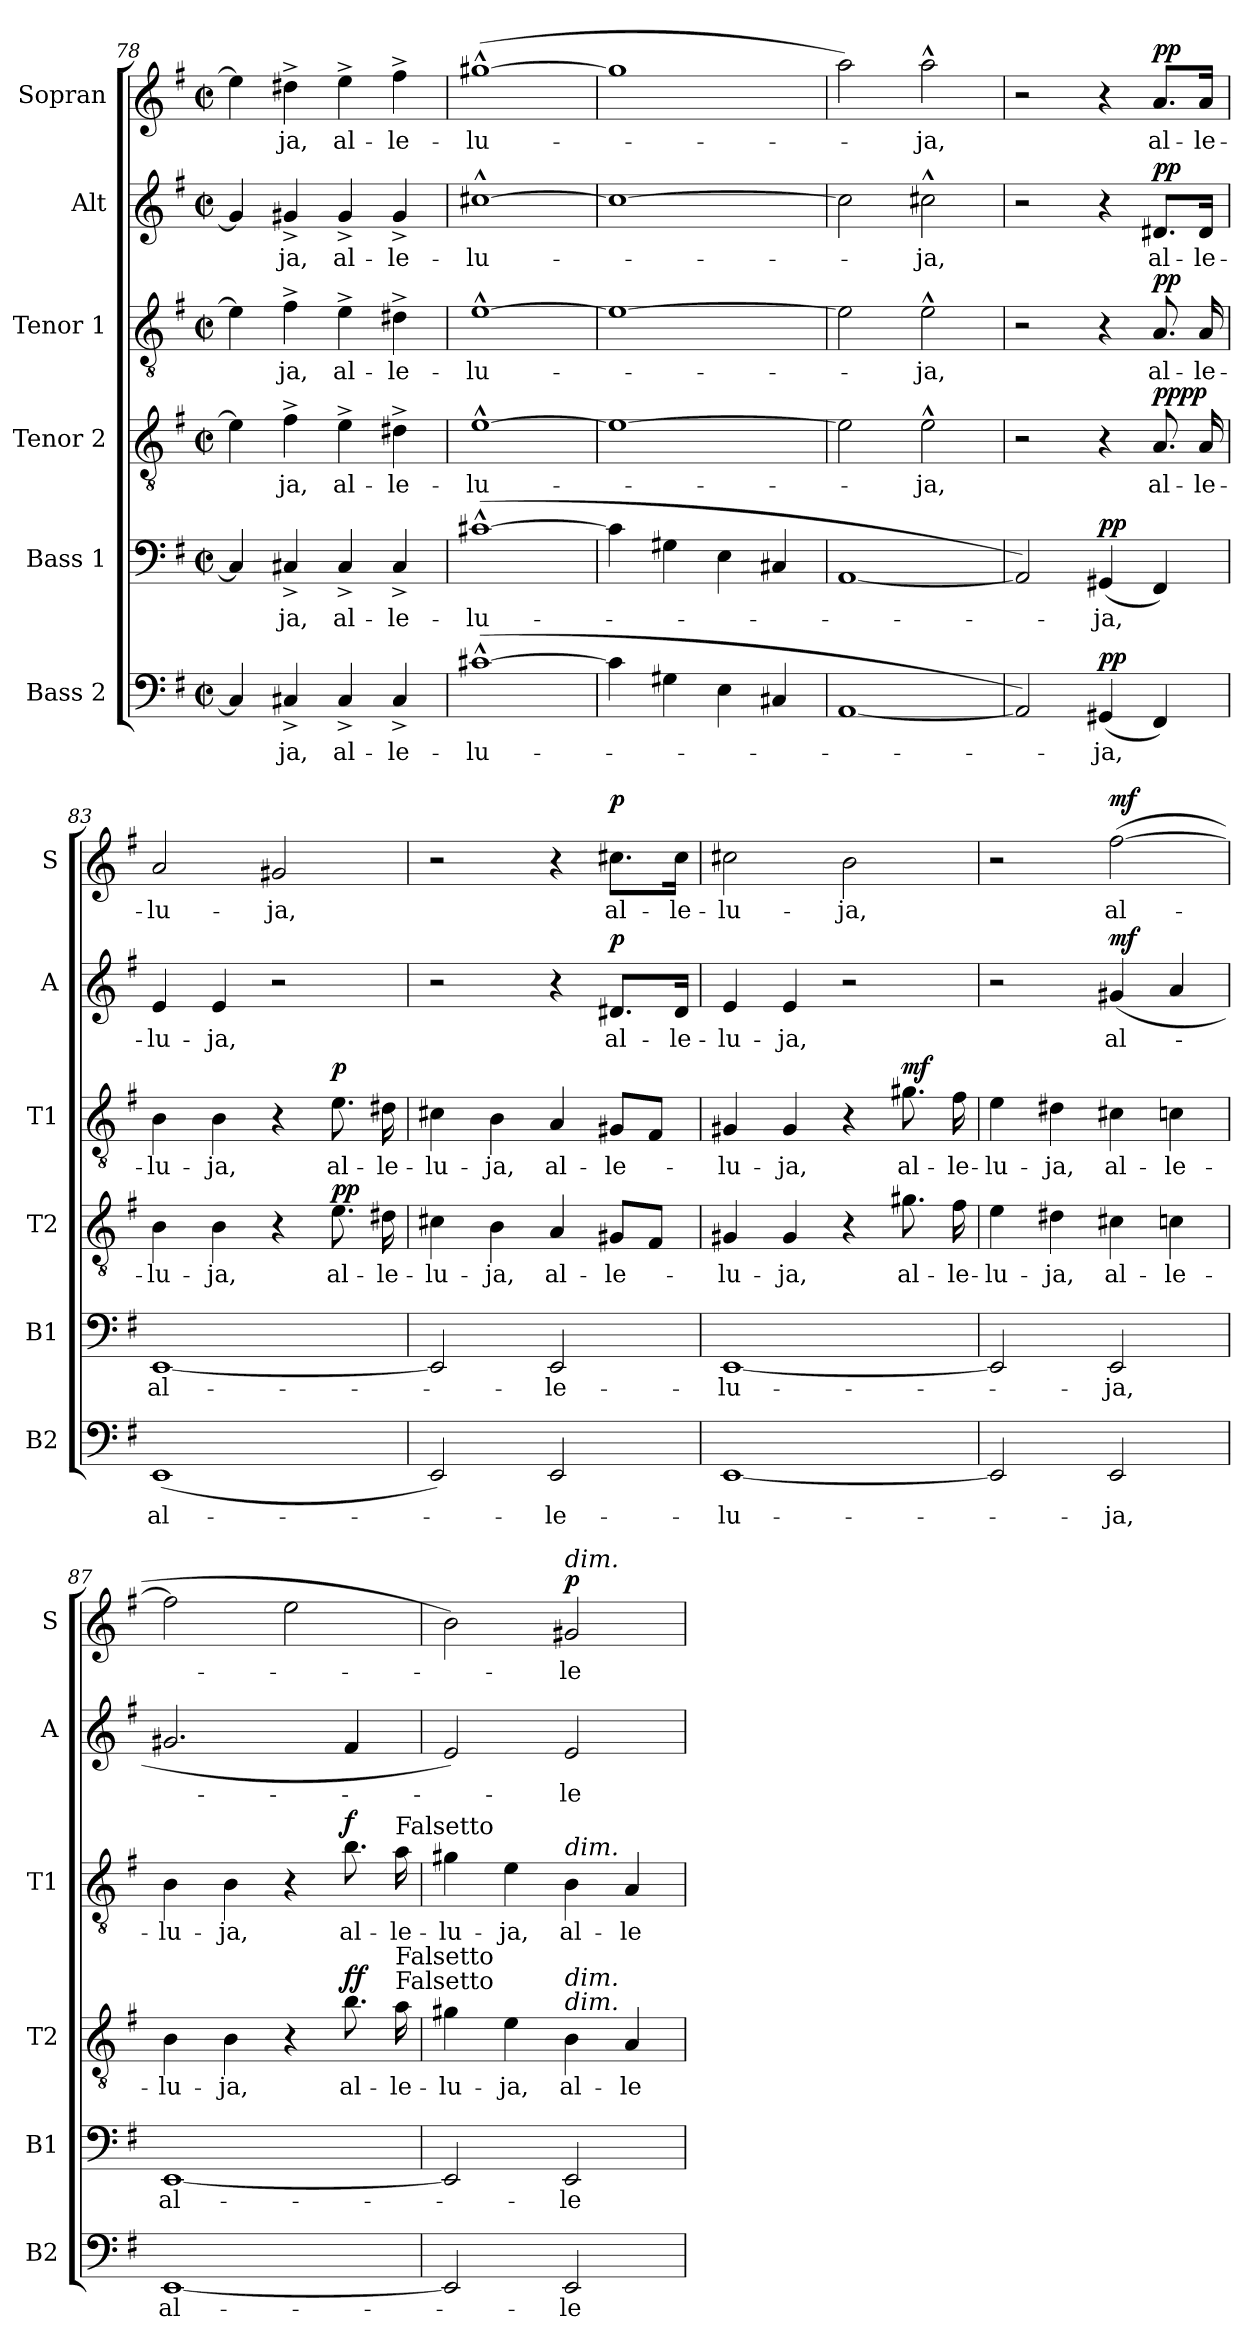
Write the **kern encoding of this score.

**kern	**text	**dynam	**kern	**text	**dynam	**kern	**text	**dynam	**kern	**text	**dynam	**kern	**text	**dynam	**kern	**text	**dynam
*part6	*part6	*part6	*part5	*part5	*part5	*part4	*part4	*part4	*part3	*part3	*part3	*part2	*part2	*part2	*part1	*part1	*part1
*staff6	*staff6	*staff6	*staff5	*staff5	*staff5	*staff4	*staff4	*staff4	*staff3	*staff3	*staff3	*staff2	*staff2	*staff2	*staff1	*staff1	*staff1
*I"Bass 2	*	*	*I"Bass 1	*	*	*I"Tenor 2	*	*	*I"Tenor 1	*	*	*I"Alt	*	*	*I"Sopran	*	*
*I'B2	*	*	*I'B1	*	*	*I'T2	*	*	*I'T1	*	*	*I'A	*	*	*I'S	*	*
*clefF4	*	*	*clefF4	*	*	*clefGv2	*	*	*clefGv2	*	*	*clefG2	*	*	*clefG2	*	*
*k[f#]	*	*	*k[f#]	*	*	*k[f#]	*	*	*k[f#]	*	*	*k[f#]	*	*	*k[f#]	*	*
*G:	*	*	*G:	*	*	*G:	*	*	*G:	*	*	*G:	*	*	*G:	*	*
*M2/2	*	*	*M2/2	*	*	*M2/2	*	*	*M2/2	*	*	*M2/2	*	*	*M2/2	*	*
*met(c|)	*	*	*met(c|)	*	*	*met(c|)	*	*	*met(c|)	*	*	*met(c|)	*	*	*met(c|)	*	*
=78	=78	=78	=78	=78	=78	=78	=78	=78	=78	=78	=78	=78	=78	=78	=78	=78	=78
4C#/]	.	.	4C#/]	.	.	4e\]	.	.	4e\]	.	.	4g#/]	.	.	4ee\]	.	.
!	!LO:LY:b	!	!	!LO:LY:b	!	!	!LO:LY:b	!	!	!LO:LY:b	!	!	!LO:LY:b	!	!	!LO:LY:b	!
4C#X^/	-ja,	.	4C#X^/	-ja,	.	4f#^\	-ja,	.	4f#^\	-ja,	.	4g#X^/	-ja,	.	4dd#X^\	-ja,	.
!	!LO:LY:b	!	!	!LO:LY:b	!	!	!LO:LY:b	!	!	!LO:LY:b	!	!	!LO:LY:b	!	!	!LO:LY:b	!
4C#^/	al-	.	4C#^/	al-	.	4e^\	al-	.	4e^\	al-	.	4g#^/	al-	.	4ee^\	al-	.
!	!LO:LY:b	!	!	!LO:LY:b	!	!	!LO:LY:b	!	!	!LO:LY:b	!	!	!LO:LY:b	!	!	!LO:LY:b	!
4C#^/	-le-	.	4C#^/	-le-	.	4d#X^\	-le-	.	4d#X^\	-le-	.	4g#^/	-le-	.	4ff#^\	-le-	.
=79	=79	=79	=79	=79	=79	=79	=79	=79	=79	=79	=79	=79	=79	=79	=79	=79	=79
!	!LO:LY:b	!	!	!LO:LY:b	!	!	!LO:LY:b	!	!	!LO:LY:b	!	!	!LO:LY:b	!	!	!LO:LY:b	!
(>[1c#X^^	-lu-	.	(>[1c#X^^	-lu-	.	[1e^^	-lu-	.	[1e^^	-lu-	.	[1cc#X^^	-lu-	.	(>[1gg#X^^	-lu-	.
=80	=80	=80	=80	=80	=80	=80	=80	=80	=80	=80	=80	=80	=80	=80	=80	=80	=80
4c#\]	.	.	4c#\]	.	.	1e_	.	.	1e_	.	.	1cc#_	.	.	1gg#]	.	.
4G#X\	.	.	4G#X\	.	.	.	.	.	.	.	.	.	.	.	.	.	.
4E\	.	.	4E\	.	.	.	.	.	.	.	.	.	.	.	.	.	.
4C#X/	.	.	4C#X/	.	.	.	.	.	.	.	.	.	.	.	.	.	.
=81	=81	=81	=81	=81	=81	=81	=81	=81	=81	=81	=81	=81	=81	=81	=81	=81	=81
[1AA	.	.	[1AA	.	.	2e\]	.	.	2e\]	.	.	2cc#\]	.	.	2aa\)	.	.
!	!	!	!	!	!	!	!LO:LY:b	!	!	!LO:LY:b	!	!	!LO:LY:b	!	!	!LO:LY:b	!
.	.	.	.	.	.	2e^^\	-ja,	.	2e^^\	-ja,	.	2cc#X^^\	-ja,	.	2aa^^\	-ja,	.
=82	=82	=82	=82	=82	=82	=82	=82	=82	=82	=82	=82	=82	=82	=82	=82	=82	=82
2AA/])	.	.	2AA/])	.	.	2r	.	.	2r	.	.	2r	.	.	2r	.	.
!	!LO:LY:b	!LO:DY:a	!	!LO:LY:b	!LO:DY:a	!	!	!	!	!	!	!	!	!	!	!	!
(<4GG#X/	-ja,	pp	(<4GG#X/	-ja,	pp	4r	.	.	4r	.	.	4r	.	.	4r	.	.
!	!	!	!	!	!	!	!LO:LY:b	!LO:DY:a	!	!LO:LY:b	!	!	!LO:LY:b	!	!	!LO:LY:b	!
!	!	!	!	!	!	!	!	!LO:DY:n=1:a	!	!	!LO:DY:a	!	!	!LO:DY:b	!	!	!LO:DY:a
4FF#/)	.	.	4FF#/)	.	.	8.A/	al-	pp pp	8.A/	al-	pp	8.d#X/L	al-	pp	8.a/L	al-	pp
!	!	!	!	!	!	!	!LO:LY:b	!	!	!LO:LY:b	!	!	!LO:LY:b	!	!	!LO:LY:b	!
.	.	.	.	.	.	16A/	-le-	.	16A/	-le-	.	16d#/Jk	-le-	.	16a/Jk	-le-	.
=83	=83	=83	=83	=83	=83	=83	=83	=83	=83	=83	=83	=83	=83	=83	=83	=83	=83
!	!LO:LY:b	!	!	!LO:LY:b	!	!	!LO:LY:b	!	!	!LO:LY:b	!	!	!LO:LY:b	!	!	!LO:LY:b	!
(>1EE	al-	.	[1EE	al-	.	4B\	-lu-	.	4B\	-lu-	.	4e/	-lu-	.	2a/	-lu-	.
!	!	!	!	!	!	!	!LO:LY:b	!	!	!LO:LY:b	!	!	!LO:LY:b	!	!	!	!
.	.	.	.	.	.	4B\	-ja,	.	4B\	-ja,	.	4e/	-ja,	.	.	.	.
!	!	!	!	!	!	!	!	!	!	!	!	!	!	!	!	!LO:LY:b	!
.	.	.	.	.	.	4r	.	.	4r	.	.	2r	.	.	2g#X/	-ja,	.
!	!	!	!	!	!	!	!LO:LY:b	!LO:DY:a	!	!LO:LY:b	!	!	!	!	!	!	!
!	!	!	!	!	!	!	!	!LO:DY:n=1:a	!	!	!LO:DY:a	!	!	!	!	!	!
.	.	.	.	.	.	8.e\	al-	p p	8.e\	al-	p	.	.	.	.	.	.
!	!	!	!	!	!	!	!LO:LY:b	!	!	!LO:LY:b	!	!	!	!	!	!	!
.	.	.	.	.	.	16d#X\	-le-	.	16d#X\	-le-	.	.	.	.	.	.	.
!!LO:LB:g=z
=84	=84	=84	=84	=84	=84	=84	=84	=84	=84	=84	=84	=84	=84	=84	=84	=84	=84
!	!	!	!	!	!	!	!LO:LY:b	!	!	!LO:LY:b	!	!	!	!	!	!	!
2EE/)	.	.	2EE/]	.	.	4c#X\	-lu-	.	4c#X\	-lu-	.	2r	.	.	2r	.	.
!	!	!	!	!	!	!	!LO:LY:b	!	!	!LO:LY:b	!	!	!	!	!	!	!
.	.	.	.	.	.	4B\	-ja,	.	4B\	-ja,	.	.	.	.	.	.	.
!	!LO:LY:b	!	!	!LO:LY:b	!	!	!LO:LY:b	!	!	!LO:LY:b	!	!	!	!	!	!	!
2EE/	-le-	.	2EE/	-le-	.	4A/	al-	.	4A/	al-	.	4r	.	.	4r	.	.
!	!	!	!	!	!	!	!LO:LY:b	!	!	!LO:LY:b	!	!	!LO:LY:b	!LO:DY:b	!	!LO:LY:b	!LO:DY:b
.	.	.	.	.	.	8G#X/L	-le-	.	8G#X/L	-le-	.	8.d#X/L	al-	p	8.cc#X\L	al-	p
.	.	.	.	.	.	8F#/J	.	.	8F#/J	.	.	.	.	.	.	.	.
!	!	!	!	!	!	!	!	!	!	!	!	!	!LO:LY:b	!	!	!LO:LY:b	!
.	.	.	.	.	.	.	.	.	.	.	.	16d#/Jk	-le-	.	16cc#\Jk	-le-	.
=85	=85	=85	=85	=85	=85	=85	=85	=85	=85	=85	=85	=85	=85	=85	=85	=85	=85
!	!LO:LY:b	!	!	!LO:LY:b	!	!	!LO:LY:b	!	!	!LO:LY:b	!	!	!LO:LY:b	!	!	!LO:LY:b	!
[1EE	-lu-	.	[1EE	-lu-	.	4G#X/	-lu-	.	4G#X/	-lu-	.	4e/	-lu-	.	2cc#X\	-lu-	.
!	!	!	!	!	!	!	!LO:LY:b	!	!	!LO:LY:b	!	!	!LO:LY:b	!	!	!	!
.	.	.	.	.	.	4G#/	-ja,	.	4G#/	-ja,	.	4e/	-ja,	.	.	.	.
!	!	!	!	!	!	!	!	!	!	!	!	!	!	!	!	!LO:LY:b	!
.	.	.	.	.	.	4r	.	.	4r	.	.	2r	.	.	2b\	-ja,	.
!	!	!	!	!	!	!	!LO:LY:b	!LO:DY:a	!	!LO:LY:b	!	!	!	!	!	!	!
!	!	!	!	!	!	!	!	!LO:DY:n=1:a	!	!	!LO:DY:a	!	!	!	!	!	!
.	.	.	.	.	.	8.g#X\	al-	mf mf	8.g#X\	al-	mf	.	.	.	.	.	.
!	!	!	!	!	!	!	!LO:LY:b	!	!	!LO:LY:b	!	!	!	!	!	!	!
.	.	.	.	.	.	16f#\	-le-	.	16f#\	-le-	.	.	.	.	.	.	.
=86	=86	=86	=86	=86	=86	=86	=86	=86	=86	=86	=86	=86	=86	=86	=86	=86	=86
!	!	!	!	!	!	!	!LO:LY:b	!	!	!LO:LY:b	!	!	!	!	!	!	!
2EE/]	.	.	2EE/]	.	.	4e\	-lu-	.	4e\	-lu-	.	2r	.	.	2r	.	.
!	!	!	!	!	!	!	!LO:LY:b	!	!	!LO:LY:b	!	!	!	!	!	!	!
.	.	.	.	.	.	4d#X\	-ja,	.	4d#X\	-ja,	.	.	.	.	.	.	.
!	!LO:LY:b	!	!	!LO:LY:b	!	!	!LO:LY:b	!	!	!LO:LY:b	!	!	!LO:LY:b	!LO:DY:b	!	!LO:LY:b	!LO:DY:b
2EE/	-ja,	.	2EE/	-ja,	.	4c#X\	al-	.	4c#X\	al-	.	(<4g#X/	al-	mf	(>[2ff#\	al-	mf
!	!	!	!	!	!	!	!LO:LY:b	!	!	!LO:LY:b	!	!	!	!	!	!	!
.	.	.	.	.	.	4cn\	-le-	.	4cn\	-le-	.	4a/	.	.	.	.	.
=87	=87	=87	=87	=87	=87	=87	=87	=87	=87	=87	=87	=87	=87	=87	=87	=87	=87
!	!LO:LY:b	!	!	!LO:LY:b	!	!	!LO:LY:b	!	!	!LO:LY:b	!	!	!	!	!	!	!
[1EE	al-	.	[1EE	al-	.	4B\	-lu-	.	4B\	-lu-	.	2.g#X/	.	.	2ff#\]	.	.
!	!	!	!	!	!	!	!LO:LY:b	!	!	!LO:LY:b	!	!	!	!	!	!	!
.	.	.	.	.	.	4B\	-ja,	.	4B\	-ja,	.	.	.	.	.	.	.
.	.	.	.	.	.	4r	.	.	4r	.	.	.	.	.	2ee\	.	.
!	!	!	!	!	!	!	!LO:LY:b	!LO:DY:a	!	!LO:LY:b	!	!	!	!	!	!	!
!	!	!	!	!	!	!	!	!LO:DY:n=1:a	!	!	!LO:DY:a	!	!	!	!	!	!
.	.	.	.	.	.	8.b\	al-	f f	8.b\	al-	f	4f#/	.	.	.	.	.
!	!	!	!	!	!	!	!	!	!LO:TX:a:t=Falsetto	!	!	!	!	!	!	!	!
!	!	!	!	!	!	!LO:TX:a:t=Falsetto	!	!	!	!	!	!	!	!	!	!	!
!	!	!	!	!	!	!LO:TX:a:t=Falsetto	!	!	!	!	!	!	!	!	!	!	!
!	!	!	!	!	!	!	!LO:LY:b	!	!	!LO:LY:b	!	!	!	!	!	!	!
.	.	.	.	.	.	16a\	-le-	.	16a\	-le-	.	.	.	.	.	.	.
=88	=88	=88	=88	=88	=88	=88	=88	=88	=88	=88	=88	=88	=88	=88	=88	=88	=88
!	!	!	!	!	!	!	!LO:LY:b	!	!	!LO:LY:b	!	!	!	!	!	!	!
2EE/]	.	.	2EE/]	.	.	4g#X\	-lu-	.	4g#X\	-lu-	.	2e/)	.	.	2b\)	.	.
!	!	!	!	!	!	!	!LO:LY:b	!	!	!LO:LY:b	!	!	!	!	!	!	!
.	.	.	.	.	.	4e\	-ja,	.	4e\	-ja,	.	.	.	.	.	.	.
!	!	!	!	!	!	!	!	!	!	!	!	!	!	!	!LO:TX:a:i:t=dim.	!	!
!	!	!	!	!	!	!	!	!	!LO:TX:a:i:t=dim.	!	!	!	!	!	!	!	!
!	!	!	!	!	!	!LO:TX:a:i:t=dim.	!	!	!	!	!	!	!	!	!	!	!
!	!	!	!	!	!	!LO:TX:a:i:t=dim.	!	!	!	!	!	!	!	!	!	!	!
!	!LO:LY:b	!	!	!LO:LY:b	!	!	!LO:LY:b	!	!	!LO:LY:b	!	!	!LO:LY:b	!	!	!LO:LY:b	!LO:DY:b
2EE/	-le-	.	2EE/	-le-	.	4B\	al-	.	4B\	al-	.	2e/	-le-	.	2g#X/	-le-	p
!	!	!	!	!	!	!	!LO:LY:b	!	!	!LO:LY:b	!	!	!	!	!	!	!
.	.	.	.	.	.	4A/	-le--	.	4A/	-le--	.	.	.	.	.	.	.
=	=	=	=	=	=	=	=	=	=	=	=	=	=	=	=	=	=
*-	*-	*-	*-	*-	*-	*-	*-	*-	*-	*-	*-	*-	*-	*-	*-	*-	*-
